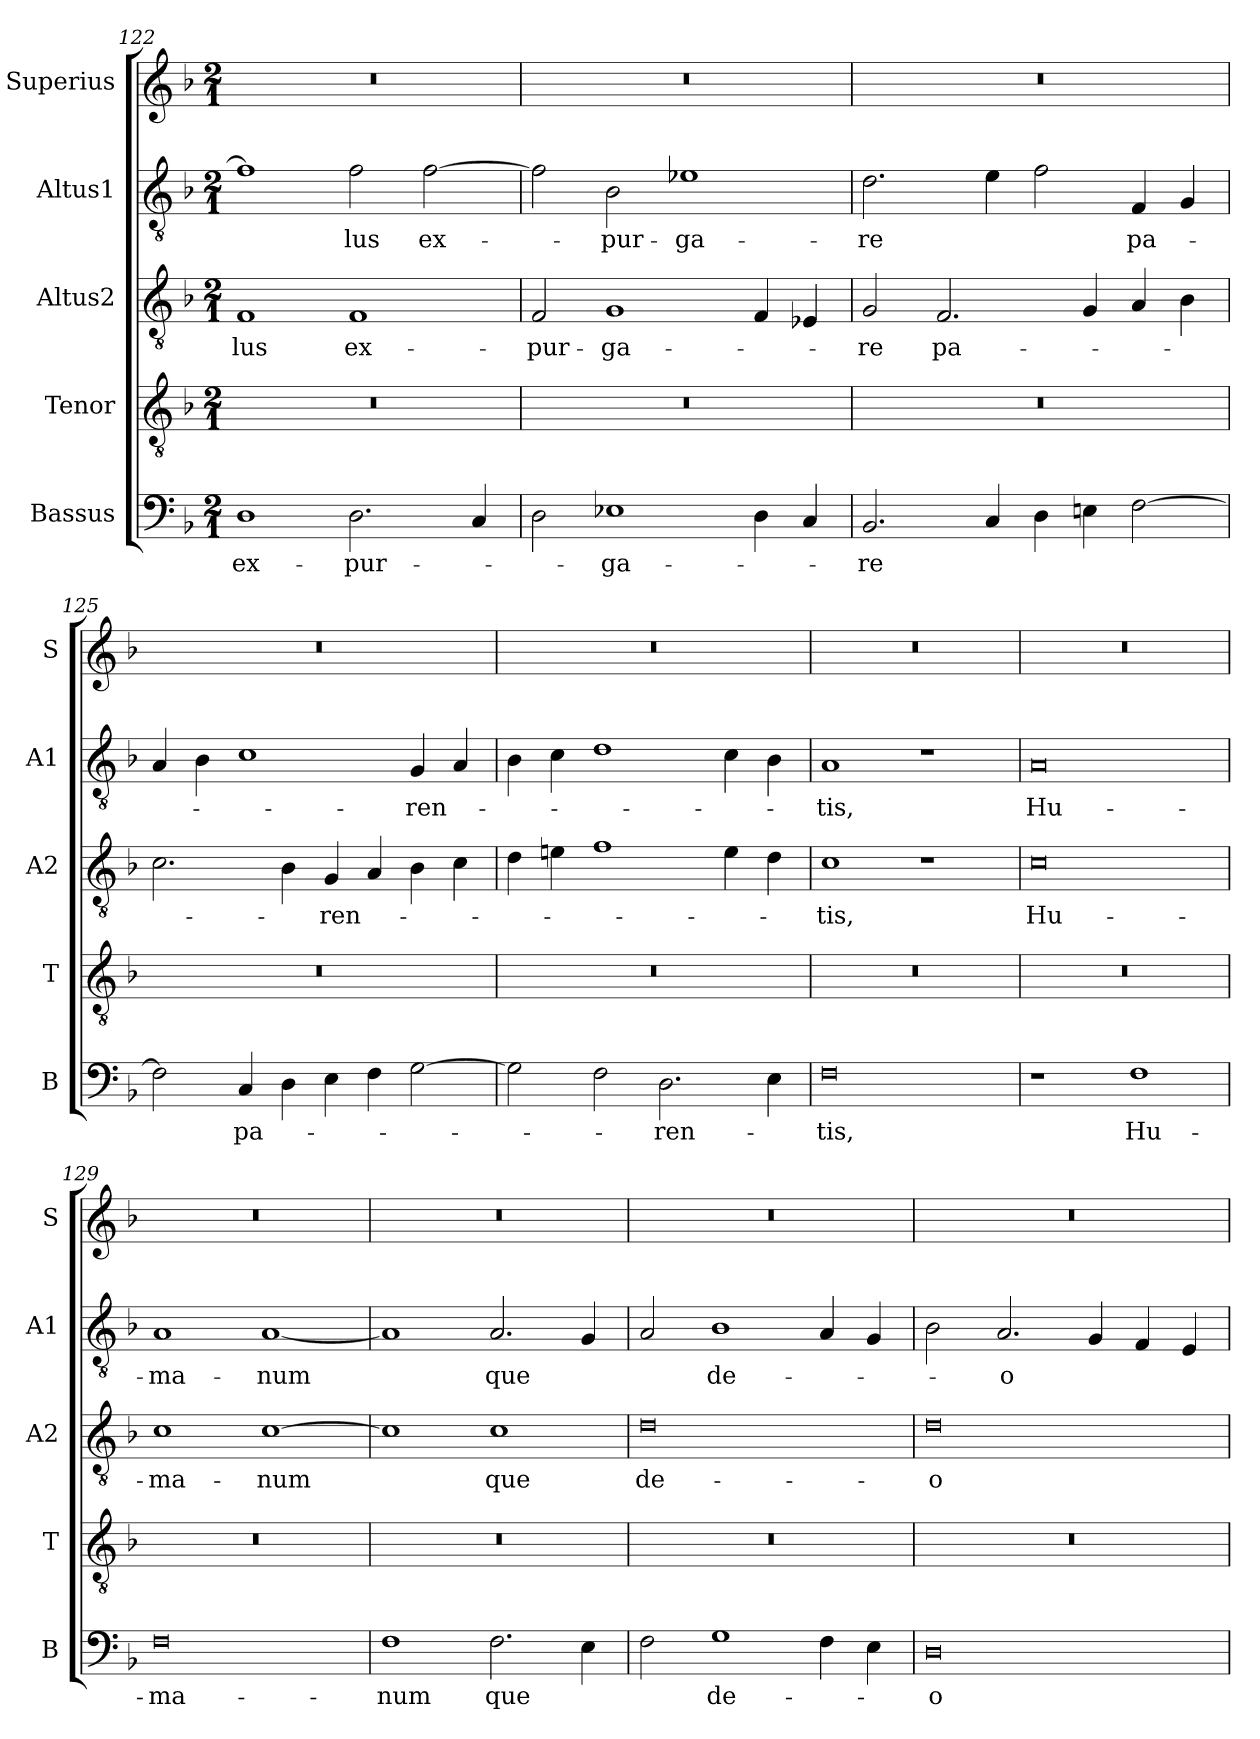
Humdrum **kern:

**kern	**text	**kern	**kern	**text	**kern	**text	**kern
*part5	*part5	*part4	*part3	*part3	*part2	*part2	*part1
*staff5	*staff5	*staff4	*staff3	*staff3	*staff2	*staff2	*staff1
*I"Bassus	*	*I"Tenor	*I"Altus2	*	*I"Altus1	*	*I"Superius
*I'B	*	*I'T	*I'A2	*	*I'A1	*	*I'S
*clefF4	*	*clefGv2	*clefGv2	*	*clefGv2	*	*clefG2
*k[b-]	*	*k[b-]	*k[b-]	*	*k[b-]	*	*k[b-]
*M2/1	*	*M2/1	*M2/1	*	*M2/1	*	*M2/1
=122	=122	=122	=122	=122	=122	=122	=122
1D	ex-	0r	1F	-lus	1f]	.	0r
2.D\	-pur-	.	1F	ex-	2f\	-lus	.
.	.	.	.	.	[2f\	ex-	.
4C/	.	.	.	.	.	.	.
=123	=123	=123	=123	=123	=123	=123	=123
2D\	.	0r	2F/	-pur-	2f\]	.	0r
1E-X	-ga-	.	1G	-ga-	2B-\	-pur-	.
.	.	.	.	.	1e-X	-ga-	.
4D\	.	.	4F/	.	.	.	.
4C/	.	.	4E-X/	.	.	.	.
=124	=124	=124	=124	=124	=124	=124	=124
2.BB-/	-re	0r	2G/	-re	2.d\	-re	0r
.	.	.	2.F/	pa-	.	.	.
4C/	.	.	.	.	4e\	.	.
4D\	.	.	.	.	2f\	.	.
4En\	.	.	4G/	.	.	.	.
[2F\	.	.	4A/	.	4F/	pa-	.
.	.	.	4B-\	.	4G/	.	.
=125	=125	=125	=125	=125	=125	=125	=125
2F\]	.	0r	2.c\	.	4A/	.	0r
.	.	.	.	.	4B-\	.	.
4C/	pa-	.	.	.	1c	.	.
4D\	.	.	4B-\	.	.	.	.
4E\	.	.	4G/	-ren-	.	.	.
4F\	.	.	4A/	.	.	.	.
[2G\	.	.	4B-\	.	4G/	-ren-	.
.	.	.	4c\	.	4A/	.	.
=126	=126	=126	=126	=126	=126	=126	=126
2G\]	.	0r	4d\	.	4B-\	.	0r
.	.	.	4en\	.	4c\	.	.
2F\	.	.	1f	.	1d	.	.
2.D\	-ren-	.	.	.	.	.	.
.	.	.	4e\	.	4c\	.	.
4E\	.	.	4d\	.	4B-\	.	.
=127	=127	=127	=127	=127	=127	=127	=127
0F	-tis,	0r	1c	-tis,	1A	-tis,	0r
.	.	.	1r	.	1r	.	.
=128	=128	=128	=128	=128	=128	=128	=128
1r	.	0r	0c	Hu-	0A	Hu-	0r
1F	Hu-	.	.	.	.	.	.
=129	=129	=129	=129	=129	=129	=129	=129
0F	-ma-	0r	1c	-ma-	1A	-ma-	0r
.	.	.	[1c	-num	[1A	-num	.
=130	=130	=130	=130	=130	=130	=130	=130
1F	-num	0r	1c]	.	1A]	.	0r
2.F\	que	.	1c	que	2.A/	que	.
4E\	.	.	.	.	4G/	.	.
=131	=131	=131	=131	=131	=131	=131	=131
2F\	.	0r	0d	de-	2A/	.	0r
1G	de-	.	.	.	1B-	de-	.
4F\	.	.	.	.	4A/	.	.
4E\	.	.	.	.	4G/	.	.
=132	=132	=132	=132	=132	=132	=132	=132
0D	-o	0r	0d	-o	2B-\	.	0r
.	.	.	.	.	2.A/	-o	.
.	.	.	.	.	4G/	.	.
.	.	.	.	.	4F/	.	.
.	.	.	.	.	4E/	.	.
=	=	=	=	=	=	=	=
*-	*-	*-	*-	*-	*-	*-	*-
